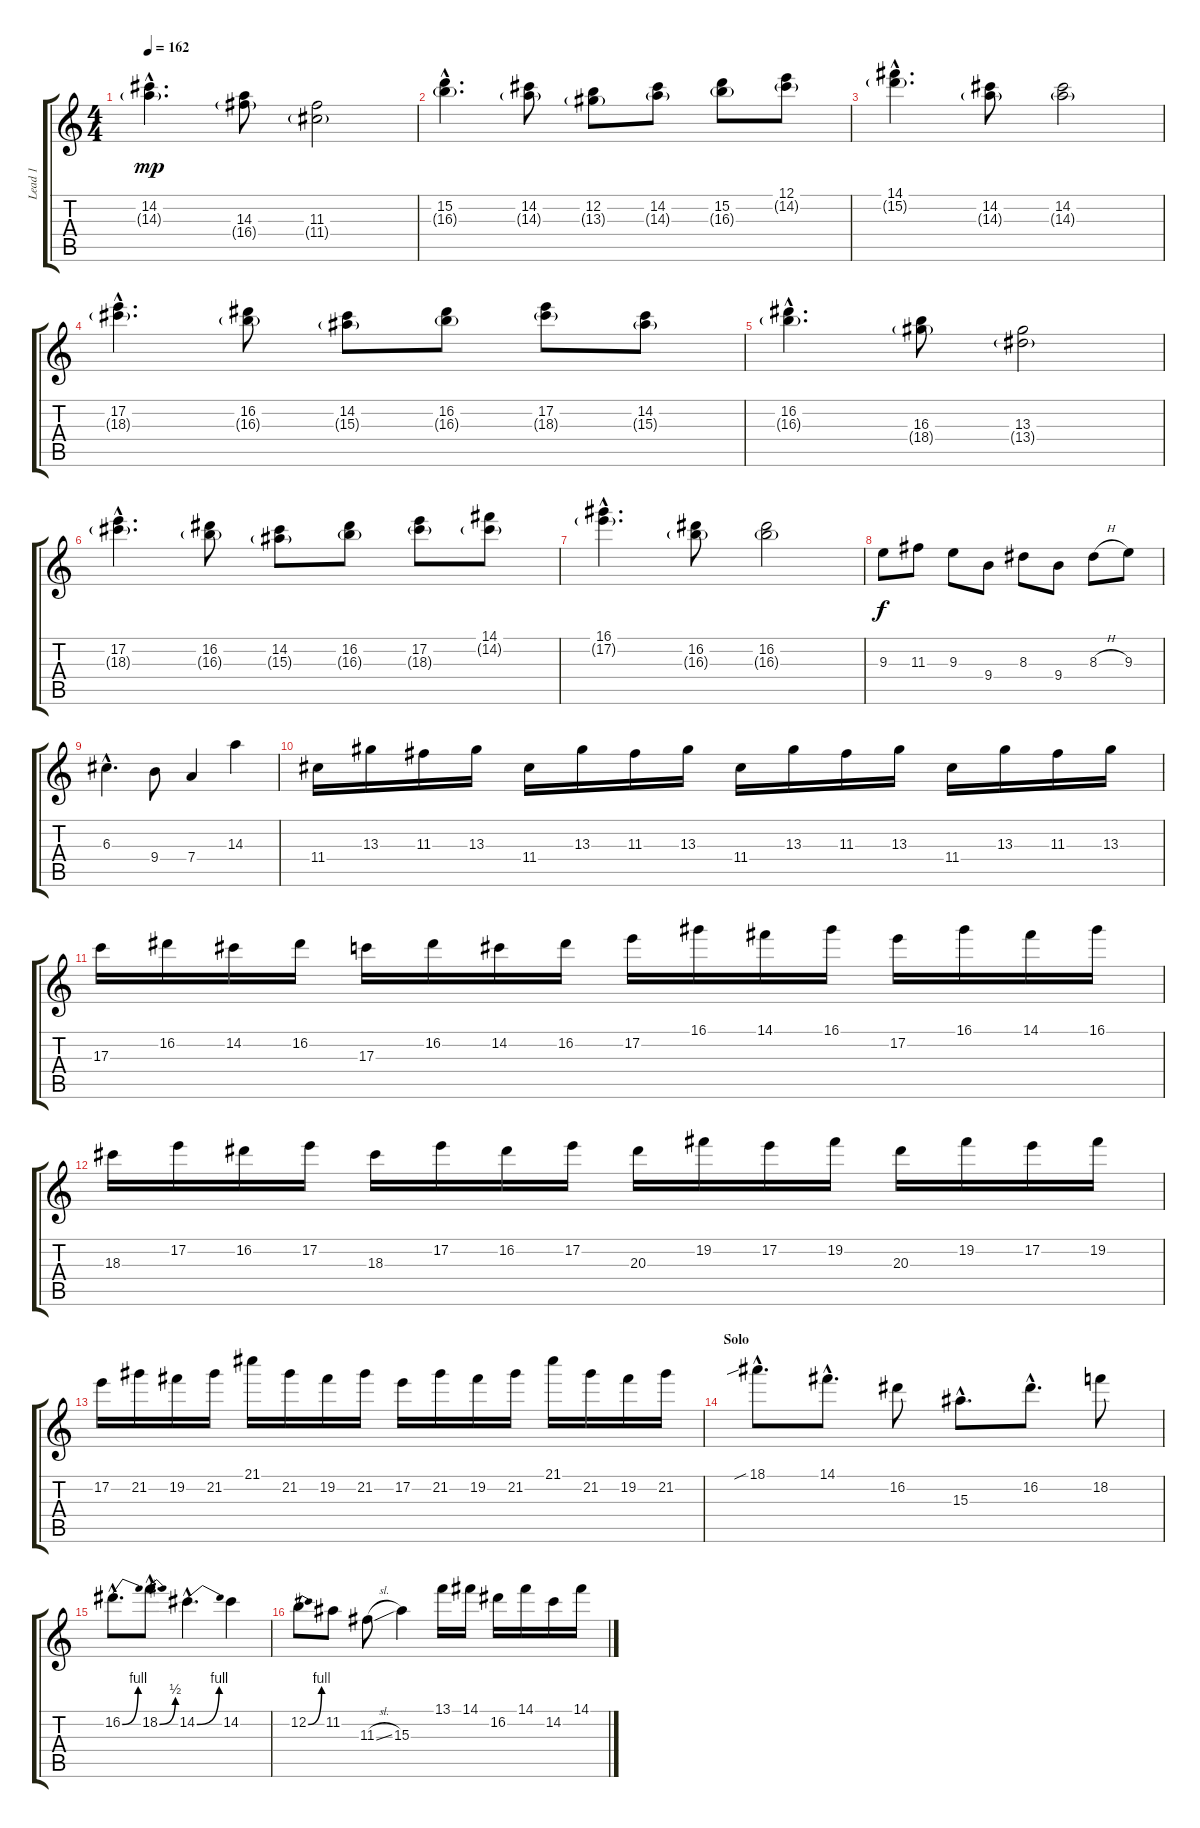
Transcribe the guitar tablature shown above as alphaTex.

\track ("Lead 1" "Lead 1") {instrument overdrivenguitar}
\staff {score tabs}
\tuning (E4 B3 G3 D3 A2 E2) {hide}
\ts (4 4)
\tempo 162
\clef g2
\ks c
(14.2{hac} 14.3{g hac}).4{d dy mp} (14.3 16.4{g}).8 (11.3 11.4{g}).2 |
(15.2{hac} 16.3{g hac}).4{d} (14.2 14.3{g}).8 (12.2 13.3{g}).8 (14.2 14.3{g}).8 (15.2 16.3{g}).8 (12.1 14.2{g}).8 |
(14.1{hac} 15.2{g hac}).4{d} (14.2 14.3{g}).8 (14.2 14.3{g}).2 |
(17.2{hac} 18.3{g hac}).4{d} (16.2 16.3{g}).8 (14.2 15.3{g}).8 (16.2 16.3{g}).8 (17.2 18.3{g}).8 (14.2 15.3{g}).8 |
(16.2{hac} 16.3{g hac}).4{d} (16.3 18.4{g}).8 (13.3 13.4{g}).2 |
(17.2{hac} 18.3{g hac}).4{d} (16.2 16.3{g}).8 (14.2 15.3{g}).8 (16.2 16.3{g}).8 (17.2 18.3{g}).8 (14.1 14.2{g}).8 |
(16.1{hac} 17.2{g hac}).4{d} (16.2 16.3{g}).8 (16.2 16.3{g}).2 |
9.3.8{dy f} 11.3.8 9.3.8 9.4.8 8.3.8 9.4.8 8.3{h}.8 9.3.8 |
6.3{hac}.4{d} 9.4.8 7.4.4 14.3.4 |
\section ("" "")
11.4.16 13.3.16 11.3.16 13.3.16 11.4.16 13.3.16 11.3.16 13.3.16 11.4.16 13.3.16 11.3.16 13.3.16 11.4.16 13.3.16 11.3.16 13.3.16 |
17.3.16 16.2.16 14.2.16 16.2.16 17.3.16 16.2.16 14.2.16 16.2.16 17.2.16 16.1.16 14.1.16 16.1.16 17.2.16 16.1.16 14.1.16 16.1.16 |
18.3.16 17.2.16 16.2.16 17.2.16 18.3.16 17.2.16 16.2.16 17.2.16 20.3.16 19.2.16 17.2.16 19.2.16 20.3.16 19.2.16 17.2.16 19.2.16 |
17.2.16 21.2.16 19.2.16 21.2.16 21.1.16 21.2.16 19.2.16 21.2.16 17.2.16 21.2.16 19.2.16 21.2.16 21.1.16 21.2.16 19.2.16 21.2.16 |
\section ("" "Solo")
18.1{sib hac}.8{d volume 14} 14.1{hac}.8{d} 16.2.8 15.3{hac}.8{d} 16.2{hac}.8{d} 18.2.8 |
16.2{be (bend 0 0 60 4) hac}.8{d} 18.2{be (bend 0 0 60 2) hac}.8{d} 14.2{be (bend 0 0 60 4) hac}.4{d} 14.2.4 |
12.2{be (bend 0 0 60 4)}.8 11.2.8 11.3{sl}.8 15.3.4 13.1.16 14.1.16 16.2.16 14.1.16 14.2.16 14.1.16
